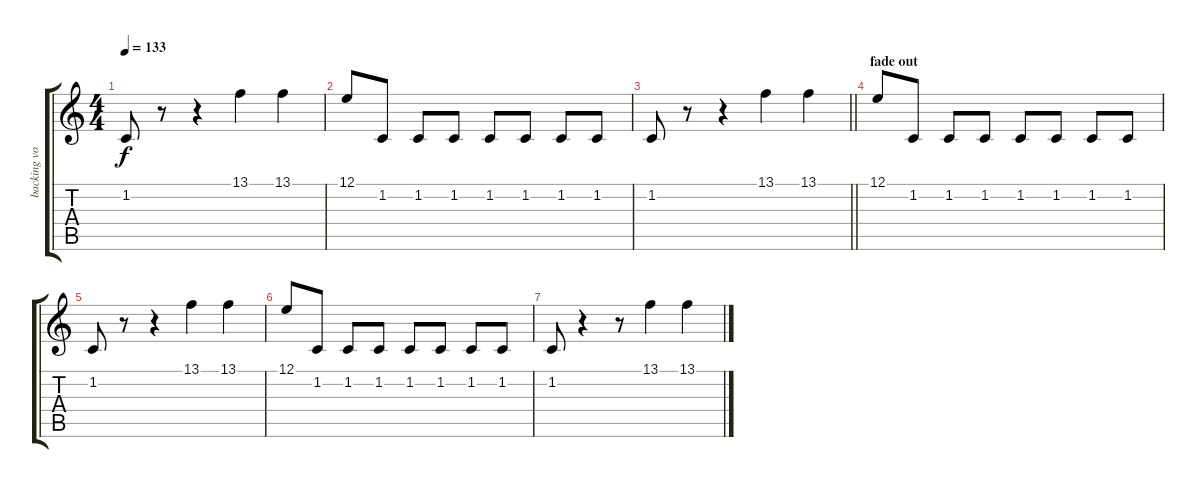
\track ("backing vocals " "backing vo") {instrument brasssection}
\staff {score tabs}
\tuning (E4 B3 G3 D3 A2 E2) {hide}
\ts (4 4)
\tempo 133
\clef g2
\ks c
1.2.8{dy f} r.8 r.4 13.1.4{instrument recorder} 13.1.4 |
12.1.8 1.2.8{instrument brasssection} 1.2.8 1.2.8 1.2.8 1.2.8 1.2.8 1.2.8 |
\barLineRight lightlight
1.2.8 r.8 r.4 13.1.4{instrument recorder} 13.1.4 |
\section ("" "fade out")
12.1.8 1.2.8{instrument brasssection} 1.2.8 1.2.8 1.2.8 1.2.8 1.2.8 1.2.8 |
1.2.8 r.8 r.4 13.1.4{instrument recorder} 13.1.4 |
12.1.8 1.2.8{instrument brasssection} 1.2.8 1.2.8 1.2.8 1.2.8 1.2.8 1.2.8 |
1.2.8 r.4 r.8 13.1.4{instrument recorder} 13.1.4
